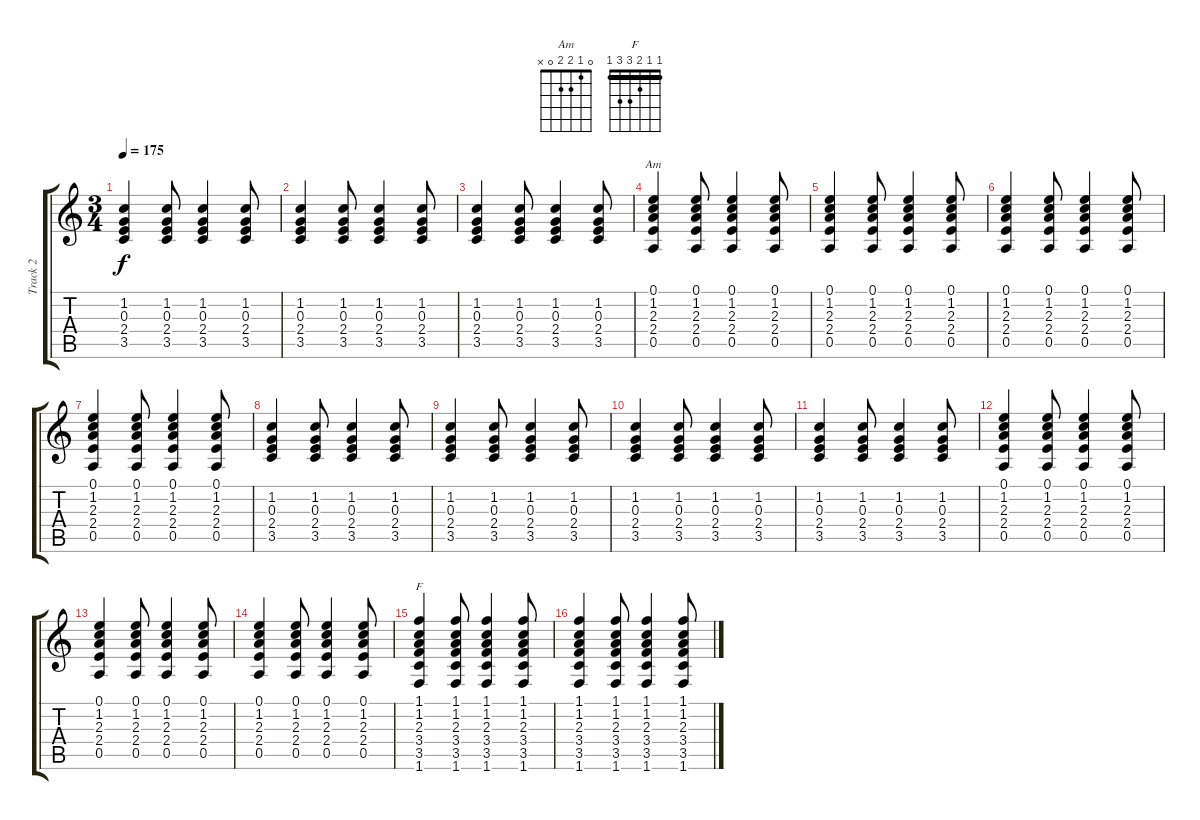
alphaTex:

\track ("Track 2" "Track 2") {instrument acousticguitarsteel}
\staff {score tabs}
\tuning (E4 B3 G3 D3 A2 E2) {hide}
\chord ("Am" 0 1 2 2 0 x)
\chord ("F" 1 1 2 3 3 1) {barre 1}
\ts (3 4)
\tempo 175
\clef g2
\ks c
(1.2 0.3 2.4 3.5).4{dy f} (1.2 0.3 2.4 3.5).8 (1.2 0.3 2.4 3.5).4 (1.2 0.3 2.4 3.5).8 |
(1.2 0.3 2.4 3.5).4 (1.2 0.3 2.4 3.5).8 (1.2 0.3 2.4 3.5).4 (1.2 0.3 2.4 3.5).8 |
(1.2 0.3 2.4 3.5).4 (1.2 0.3 2.4 3.5).8 (1.2 0.3 2.4 3.5).4 (1.2 0.3 2.4 3.5).8 |
(0.1 1.2 2.3 2.4 0.5).4{ch "Am"} (0.1 1.2 2.3 2.4 0.5).8 (0.1 1.2 2.3 2.4 0.5).4 (0.1 1.2 2.3 2.4 0.5).8 |
(0.1 1.2 2.3 2.4 0.5).4 (0.1 1.2 2.3 2.4 0.5).8 (0.1 1.2 2.3 2.4 0.5).4 (0.1 1.2 2.3 2.4 0.5).8 |
(0.1 1.2 2.3 2.4 0.5).4 (0.1 1.2 2.3 2.4 0.5).8 (0.1 1.2 2.3 2.4 0.5).4 (0.1 1.2 2.3 2.4 0.5).8 |
(0.1 1.2 2.3 2.4 0.5).4 (0.1 1.2 2.3 2.4 0.5).8 (0.1 1.2 2.3 2.4 0.5).4 (0.1 1.2 2.3 2.4 0.5).8 |
(1.2 0.3 2.4 3.5).4 (1.2 0.3 2.4 3.5).8 (1.2 0.3 2.4 3.5).4 (1.2 0.3 2.4 3.5).8 |
(1.2 0.3 2.4 3.5).4 (1.2 0.3 2.4 3.5).8 (1.2 0.3 2.4 3.5).4 (1.2 0.3 2.4 3.5).8 |
(1.2 0.3 2.4 3.5).4 (1.2 0.3 2.4 3.5).8 (1.2 0.3 2.4 3.5).4 (1.2 0.3 2.4 3.5).8 |
(1.2 0.3 2.4 3.5).4 (1.2 0.3 2.4 3.5).8 (1.2 0.3 2.4 3.5).4 (1.2 0.3 2.4 3.5).8 |
(0.1 1.2 2.3 2.4 0.5).4 (0.1 1.2 2.3 2.4 0.5).8 (0.1 1.2 2.3 2.4 0.5).4 (0.1 1.2 2.3 2.4 0.5).8 |
(0.1 1.2 2.3 2.4 0.5).4 (0.1 1.2 2.3 2.4 0.5).8 (0.1 1.2 2.3 2.4 0.5).4 (0.1 1.2 2.3 2.4 0.5).8 |
(0.1 1.2 2.3 2.4 0.5).4 (0.1 1.2 2.3 2.4 0.5).8 (0.1 1.2 2.3 2.4 0.5).4 (0.1 1.2 2.3 2.4 0.5).8 |
(1.1 1.2 2.3 3.4 3.5 1.6).4{ch "F"} (1.1 1.2 2.3 3.4 3.5 1.6).8 (1.1 1.2 2.3 3.4 3.5 1.6).4 (1.1 1.2 2.3 3.4 3.5 1.6).8 |
(1.1 1.2 2.3 3.4 3.5 1.6).4 (1.1 1.2 2.3 3.4 3.5 1.6).8 (1.1 1.2 2.3 3.4 3.5 1.6).4 (1.1 1.2 2.3 3.4 3.5 1.6).8
